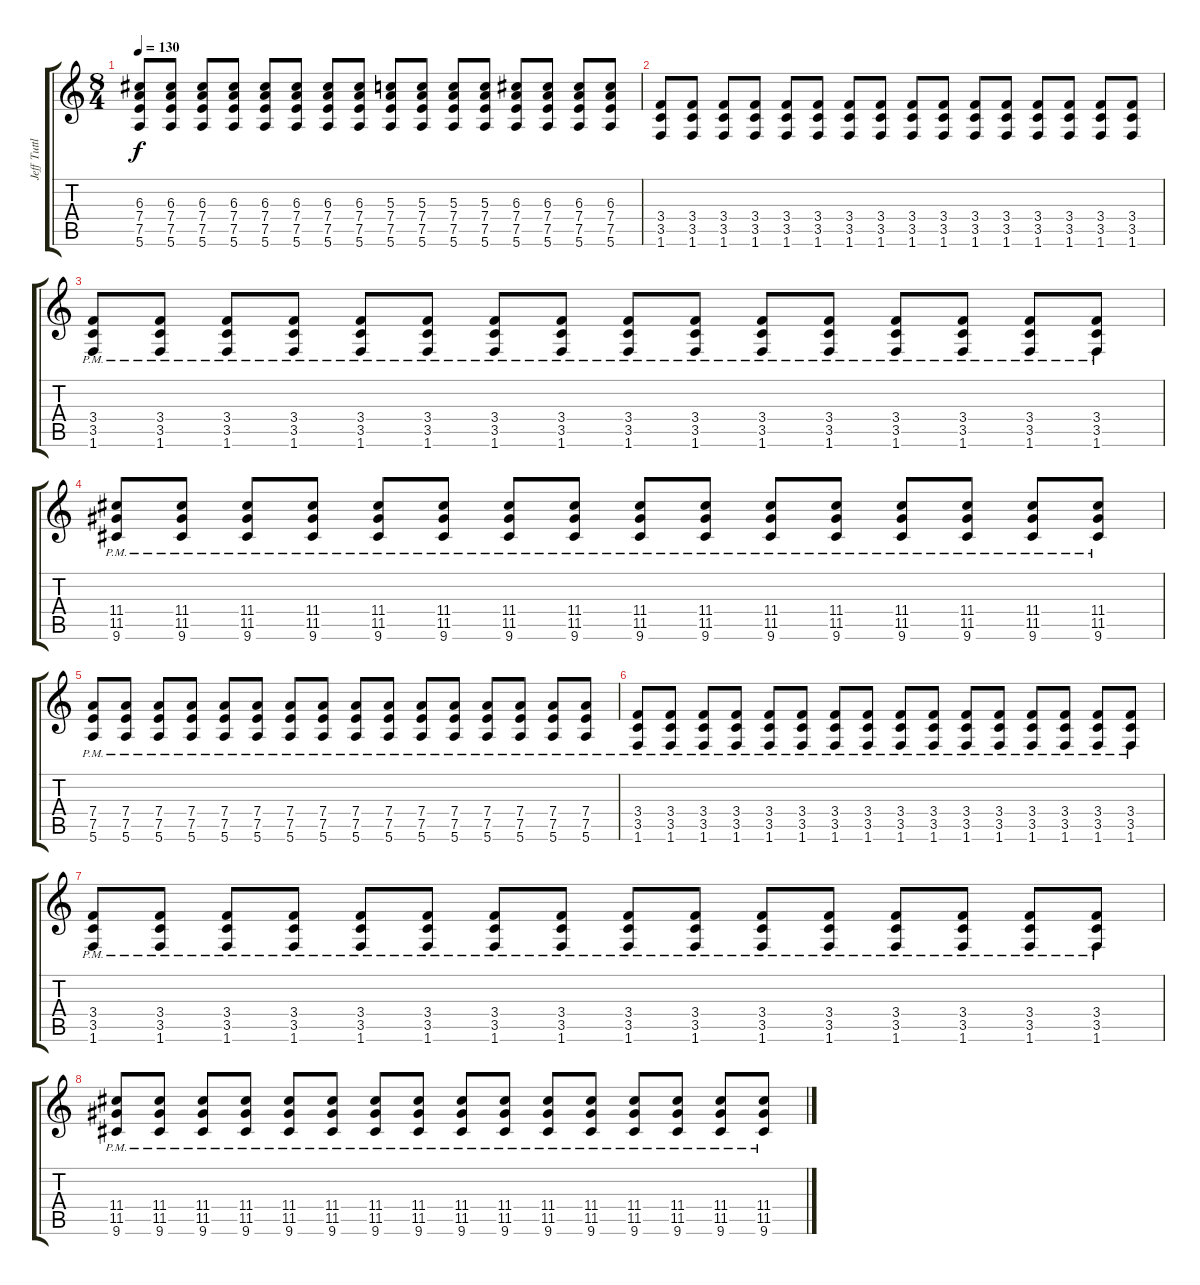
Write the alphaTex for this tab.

\track ("Jeff Tuttle" "Jeff Tuttl") {instrument overdrivenguitar}
\staff {score tabs}
\tuning (E4 B3 G3 D3 A2 E2) {hide}
\ts (8 4)
\tempo 130
\clef g2
\ks c
(6.3 7.4 7.5 5.6).8{dy f} (6.3 7.4 7.5 5.6).8 (6.3 7.4 7.5 5.6).8 (6.3 7.4 7.5 5.6).8 (6.3 7.4 7.5 5.6).8 (6.3 7.4 7.5 5.6).8 (6.3 7.4 7.5 5.6).8 (6.3 7.4 7.5 5.6).8 (5.3 7.4 7.5 5.6).8 (5.3 7.4 7.5 5.6).8 (5.3 7.4 7.5 5.6).8 (5.3 7.4 7.5 5.6).8 (6.3 7.4 7.5 5.6).8 (6.3 7.4 7.5 5.6).8 (6.3 7.4 7.5 5.6).8 (6.3 7.4 7.5 5.6).8 |
(3.4 3.5 1.6).8 (3.4 3.5 1.6).8 (3.4 3.5 1.6).8 (3.4 3.5 1.6).8 (3.4 3.5 1.6).8 (3.4 3.5 1.6).8 (3.4 3.5 1.6).8 (3.4 3.5 1.6).8 (3.4 3.5 1.6).8 (3.4 3.5 1.6).8 (3.4 3.5 1.6).8 (3.4 3.5 1.6).8 (3.4 3.5 1.6).8 (3.4 3.5 1.6).8 (3.4 3.5 1.6).8 (3.4 3.5 1.6).8 |
(3.4{pm} 3.5{pm} 1.6{pm}).8 (3.4{pm} 3.5{pm} 1.6{pm}).8 (3.4{pm} 3.5{pm} 1.6{pm}).8 (3.4{pm} 3.5{pm} 1.6{pm}).8 (3.4{pm} 3.5{pm} 1.6{pm}).8 (3.4{pm} 3.5{pm} 1.6{pm}).8 (3.4{pm} 3.5{pm} 1.6{pm}).8 (3.4{pm} 3.5{pm} 1.6{pm}).8 (3.4{pm} 3.5{pm} 1.6{pm}).8 (3.4{pm} 3.5{pm} 1.6{pm}).8 (3.4{pm} 3.5{pm} 1.6{pm}).8 (3.4{pm} 3.5{pm} 1.6{pm}).8 (3.4{pm} 3.5{pm} 1.6{pm}).8 (3.4{pm} 3.5{pm} 1.6{pm}).8 (3.4{pm} 3.5{pm} 1.6{pm}).8 (3.4{pm} 3.5{pm} 1.6{pm}).8 |
(11.4{pm} 11.5{pm} 9.6{pm}).8 (11.4{pm} 11.5{pm} 9.6{pm}).8 (11.4{pm} 11.5{pm} 9.6{pm}).8 (11.4{pm} 11.5{pm} 9.6{pm}).8 (11.4{pm} 11.5{pm} 9.6{pm}).8 (11.4{pm} 11.5{pm} 9.6{pm}).8 (11.4{pm} 11.5{pm} 9.6{pm}).8 (11.4{pm} 11.5{pm} 9.6{pm}).8 (11.4{pm} 11.5{pm} 9.6{pm}).8 (11.4{pm} 11.5{pm} 9.6{pm}).8 (11.4{pm} 11.5{pm} 9.6{pm}).8 (11.4{pm} 11.5{pm} 9.6{pm}).8 (11.4{pm} 11.5{pm} 9.6{pm}).8 (11.4{pm} 11.5{pm} 9.6{pm}).8 (11.4{pm} 11.5{pm} 9.6{pm}).8 (11.4{pm} 11.5{pm} 9.6{pm}).8 |
(7.4{pm} 7.5{pm} 5.6{pm}).8 (7.4{pm} 7.5{pm} 5.6{pm}).8 (7.4{pm} 7.5{pm} 5.6{pm}).8 (7.4{pm} 7.5{pm} 5.6{pm}).8 (7.4{pm} 7.5{pm} 5.6{pm}).8 (7.4{pm} 7.5{pm} 5.6{pm}).8 (7.4{pm} 7.5{pm} 5.6{pm}).8 (7.4{pm} 7.5{pm} 5.6{pm}).8 (7.4{pm} 7.5{pm} 5.6{pm}).8 (7.4{pm} 7.5{pm} 5.6{pm}).8 (7.4{pm} 7.5{pm} 5.6{pm}).8 (7.4{pm} 7.5{pm} 5.6{pm}).8 (7.4{pm} 7.5{pm} 5.6{pm}).8 (7.4{pm} 7.5{pm} 5.6{pm}).8 (7.4{pm} 7.5{pm} 5.6{pm}).8 (7.4{pm} 7.5{pm} 5.6{pm}).8 |
(3.4{pm} 3.5{pm} 1.6{pm}).8 (3.4{pm} 3.5{pm} 1.6{pm}).8 (3.4{pm} 3.5{pm} 1.6{pm}).8 (3.4{pm} 3.5{pm} 1.6{pm}).8 (3.4{pm} 3.5{pm} 1.6{pm}).8 (3.4{pm} 3.5{pm} 1.6{pm}).8 (3.4{pm} 3.5{pm} 1.6{pm}).8 (3.4{pm} 3.5{pm} 1.6{pm}).8 (3.4{pm} 3.5{pm} 1.6{pm}).8 (3.4{pm} 3.5{pm} 1.6{pm}).8 (3.4{pm} 3.5{pm} 1.6{pm}).8 (3.4{pm} 3.5{pm} 1.6{pm}).8 (3.4{pm} 3.5{pm} 1.6{pm}).8 (3.4{pm} 3.5{pm} 1.6{pm}).8 (3.4{pm} 3.5{pm} 1.6{pm}).8 (3.4{pm} 3.5{pm} 1.6{pm}).8 |
(3.4{pm} 3.5{pm} 1.6{pm}).8 (3.4{pm} 3.5{pm} 1.6{pm}).8 (3.4{pm} 3.5{pm} 1.6{pm}).8 (3.4{pm} 3.5{pm} 1.6{pm}).8 (3.4{pm} 3.5{pm} 1.6{pm}).8 (3.4{pm} 3.5{pm} 1.6{pm}).8 (3.4{pm} 3.5{pm} 1.6{pm}).8 (3.4{pm} 3.5{pm} 1.6{pm}).8 (3.4{pm} 3.5{pm} 1.6{pm}).8 (3.4{pm} 3.5{pm} 1.6{pm}).8 (3.4{pm} 3.5{pm} 1.6{pm}).8 (3.4{pm} 3.5{pm} 1.6{pm}).8 (3.4{pm} 3.5{pm} 1.6{pm}).8 (3.4{pm} 3.5{pm} 1.6{pm}).8 (3.4{pm} 3.5{pm} 1.6{pm}).8 (3.4{pm} 3.5{pm} 1.6{pm}).8 |
(11.4{pm} 11.5{pm} 9.6{pm}).8 (11.4{pm} 11.5{pm} 9.6{pm}).8 (11.4{pm} 11.5{pm} 9.6{pm}).8 (11.4{pm} 11.5{pm} 9.6{pm}).8 (11.4{pm} 11.5{pm} 9.6{pm}).8 (11.4{pm} 11.5{pm} 9.6{pm}).8 (11.4{pm} 11.5{pm} 9.6{pm}).8 (11.4{pm} 11.5{pm} 9.6{pm}).8 (11.4{pm} 11.5{pm} 9.6{pm}).8 (11.4{pm} 11.5{pm} 9.6{pm}).8 (11.4{pm} 11.5{pm} 9.6{pm}).8 (11.4{pm} 11.5{pm} 9.6{pm}).8 (11.4{pm} 11.5{pm} 9.6{pm}).8 (11.4{pm} 11.5{pm} 9.6{pm}).8 (11.4{pm} 11.5{pm} 9.6{pm}).8 (11.4{pm} 11.5{pm} 9.6{pm}).8
